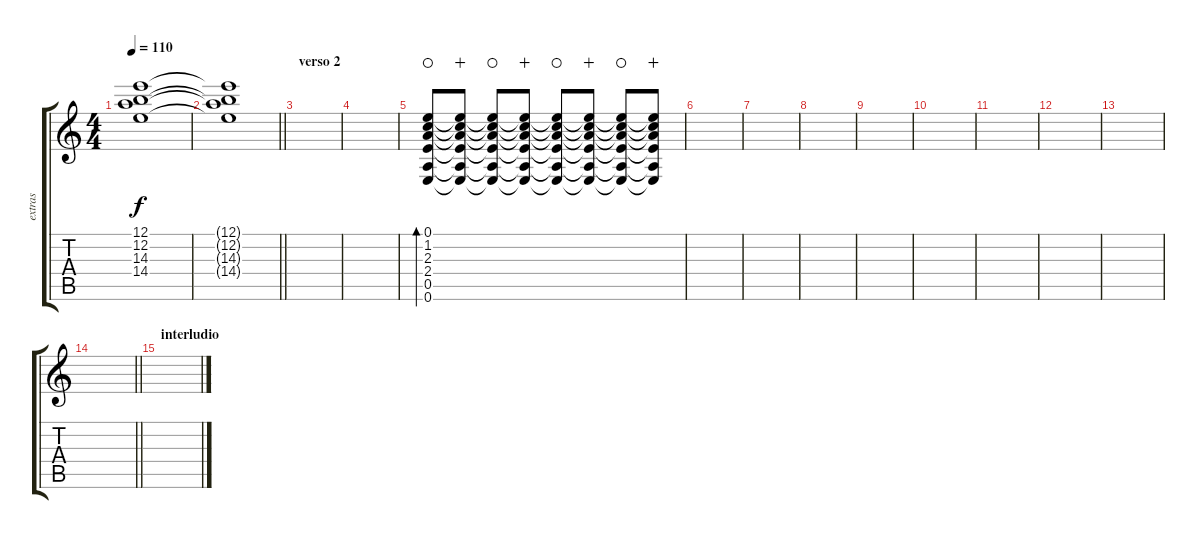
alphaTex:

\track ("extras" "extras") {instrument electricguitarclean}
\staff {score tabs}
\tuning (E4 B3 G3 D3 A2 E2) {hide}
\ts (4 4)
\tempo 110
\clef g2
\ks c
(12.1{t} 12.2{t} 14.3{t} 14.4{t}).1{dy f} |
\barLineRight lightlight
(12.1{t} 12.2{t} 14.3{t} 14.4{t}).1 |
\section ("" "verso 2")
|
|
(0.1 1.2 2.3 2.4 0.5 0.6).8{bd 480 waho} (0.1{t} 1.2{t} 2.3{t} 2.4{t} 0.5{t} 0.6{t}).8{wahc} (0.1{t} 1.2{t} 2.3{t} 2.4{t} 0.5{t} 0.6{t}).8{waho} (0.1{t} 1.2{t} 2.3{t} 2.4{t} 0.5{t} 0.6{t}).8{wahc} (0.1{t} 1.2{t} 2.3{t} 2.4{t} 0.5{t} 0.6{t}).8{waho} (0.1{t} 1.2{t} 2.3{t} 2.4{t} 0.5{t} 0.6{t}).8{wahc} (0.1{t} 1.2{t} 2.3{t} 2.4{t} 0.5{t} 0.6{t}).8{waho} (0.1{t} 1.2{t} 2.3{t} 2.4{t} 0.5{t} 0.6{t}).8{wahc} |
|
|
|
|
|
|
|
|
\barLineRight lightlight
|
\section ("" "interludio")
